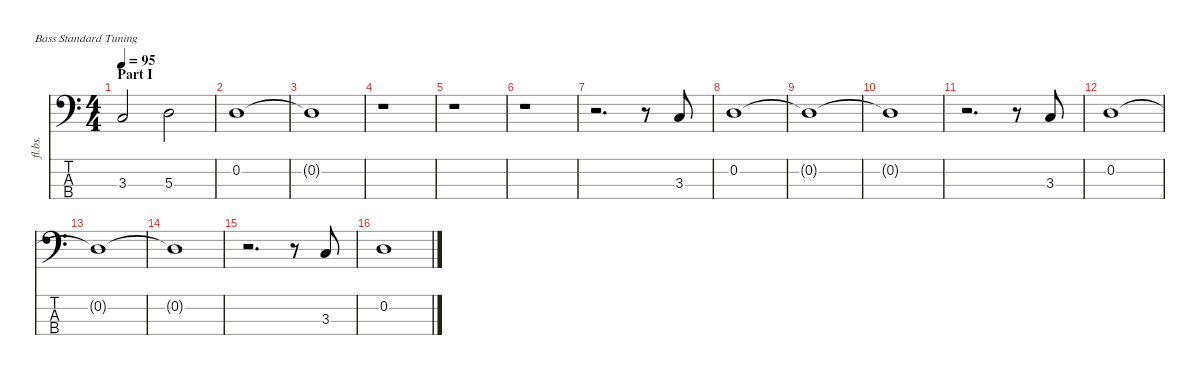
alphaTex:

\defaultSystemsLayout 4
\hideDynamics
\bracketExtendMode nobrackets
\otherSystemsTrackNameOrientation horizontal
\track ("Bass" "fl.bs.") {instrument fretlessbass}
\staff {score tabs}
\tuning (G2 D2 A1 E1)
\ts (4 4)
\section ("" "Part I")
\tempo 95
\clef f4
\ks c
3.3.2{dy f instrument fretlessbass} 5.3.2 |
0.2.1 |
0.2{t}.1 |
r.1 |
r.1 |
r.1 |
r.2{d} r.8 3.3.8 |
0.2.1 |
0.2{t}.1 |
0.2{t}.1 |
r.2{d} r.8 3.3.8 |
0.2.1 |
0.2{t}.1 |
0.2{t}.1 |
r.2{d} r.8 3.3.8 |
0.2.1
